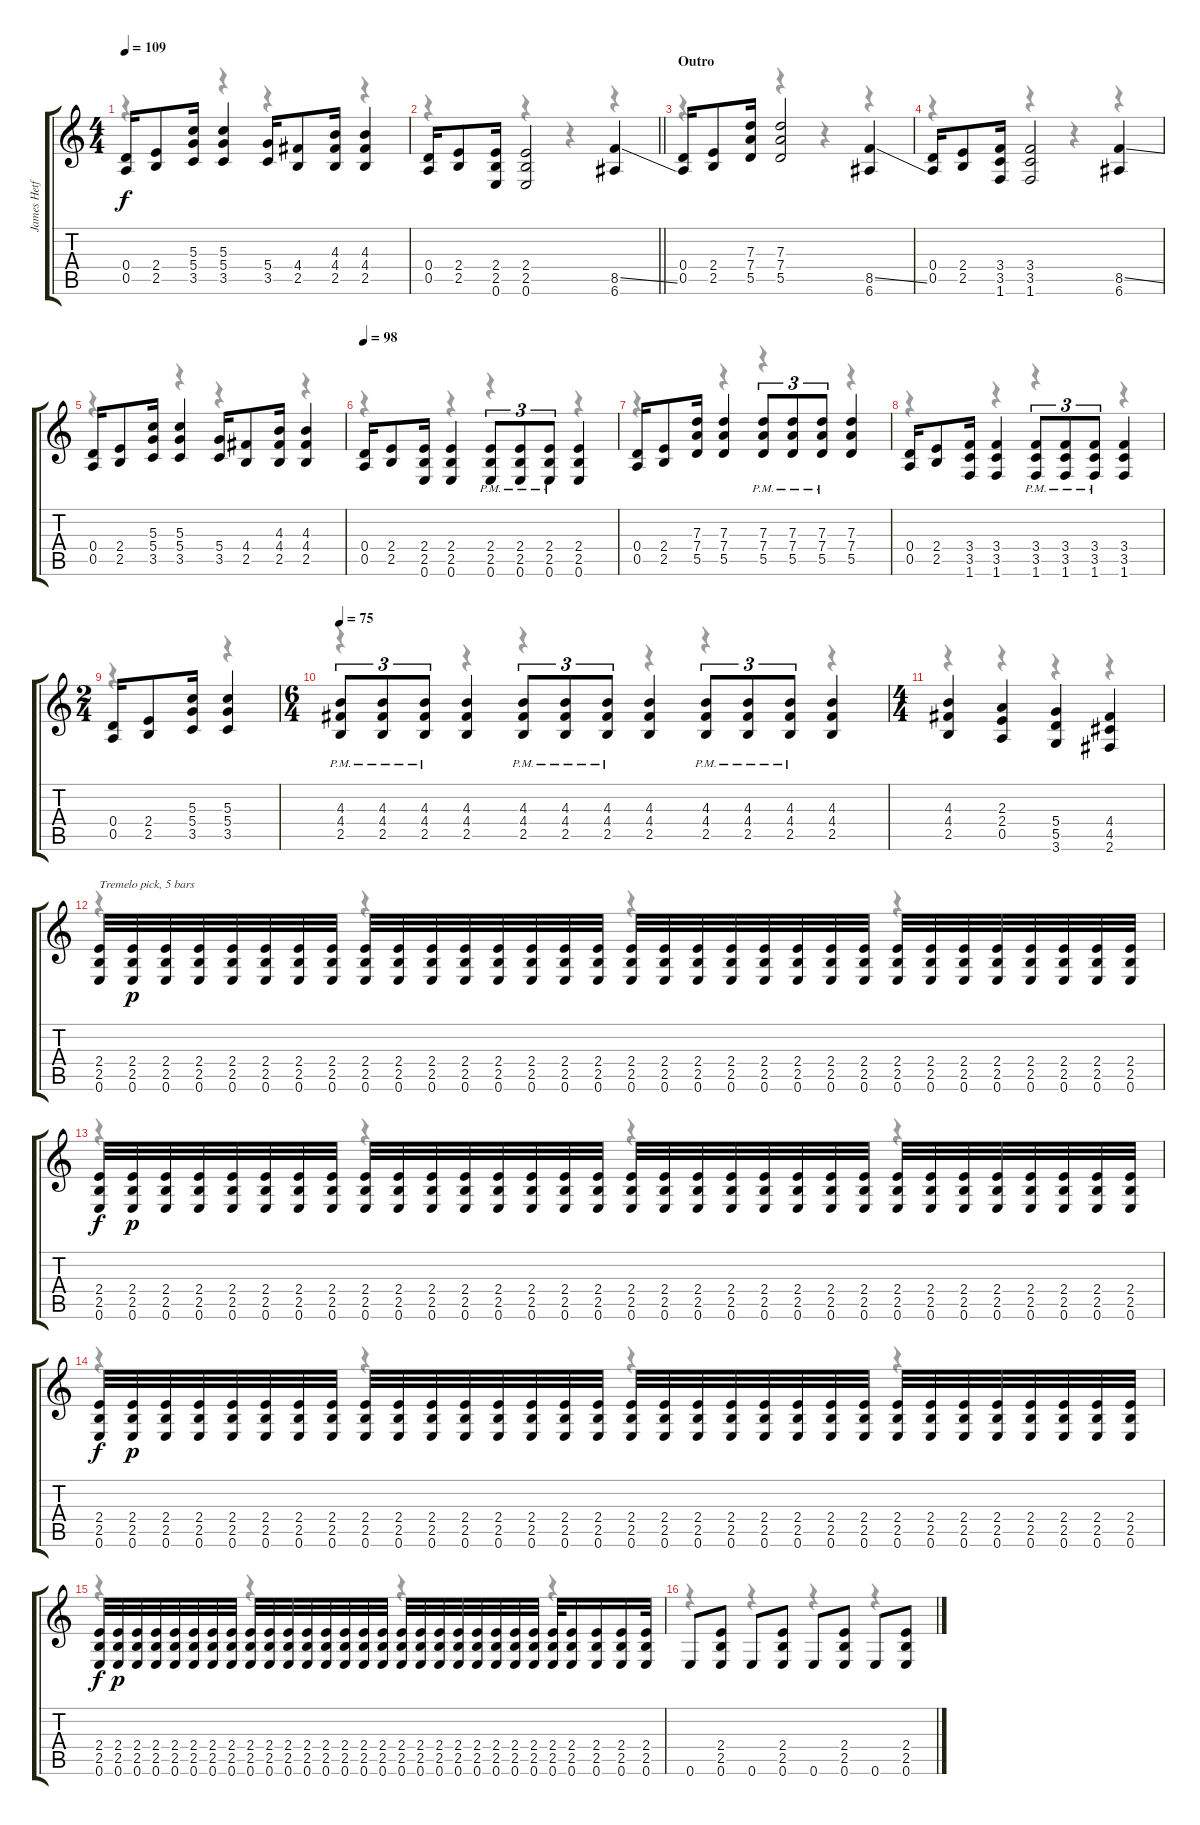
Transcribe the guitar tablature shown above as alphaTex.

\track ("James Hetfield" "James Hetf") {instrument distortionguitar}
\staff {score tabs}
\tuning (E4 B3 G3 D3 A2 E2) {hide}
\voice
\ts (4 4)
\tempo 109
\clef g2
\ks c
(0.4 0.5).16{dy f} (2.4 2.5).8 (5.3 5.4 3.5).16 (5.3 5.4 3.5).4 (5.4 3.5).16 (4.4 2.5).8 (4.3 4.4 2.5).16 (4.3 4.4 2.5).4 |
\barLineRight lightlight
(0.4 0.5).16 (2.4 2.5).8 (2.4 2.5 0.6).16 (2.4 2.5 0.6).2 (8.5{ss} 6.6).4 |
\section ("" "Outro")
(0.4 0.5).16 (2.4 2.5).8 (7.3 7.4 5.5).16 (7.3 7.4 5.5).2 (8.5{ss} 6.6).4 |
(0.4 0.5).16 (2.4 2.5).8 (3.4 3.5 1.6).16 (3.4 3.5 1.6).2 (8.5{ss} 6.6).4 |
(0.4 0.5).16 (2.4 2.5).8 (5.3 5.4 3.5).16 (5.3 5.4 3.5).4 (5.4 3.5).16 (4.4 2.5).8 (4.3 4.4 2.5).16 (4.3 4.4 2.5).4 |
\tempo 98
(0.4 0.5).16 (2.4 2.5).8 (2.4 2.5 0.6).16 (2.4 2.5 0.6).4 (2.4{pm} 2.5{pm} 0.6{pm}).8{tu (3 2)} (2.4{pm} 2.5{pm} 0.6{pm}).8{tu (3 2)} (2.4{pm} 2.5{pm} 0.6{pm}).8{tu (3 2)} (2.4 2.5 0.6).4 |
(0.4 0.5).16 (2.4 2.5).8 (7.3 7.4 5.5).16 (7.3 7.4 5.5).4 (7.3{pm} 7.4{pm} 5.5{pm}).8{tu (3 2)} (7.3{pm} 7.4{pm} 5.5{pm}).8{tu (3 2)} (7.3{pm} 7.4{pm} 5.5{pm}).8{tu (3 2)} (7.3 7.4 5.5).4 |
(0.4 0.5).16 (2.4 2.5).8 (3.4 3.5 1.6).16 (3.4 3.5 1.6).4 (3.4{pm} 3.5{pm} 1.6{pm}).8{tu (3 2)} (3.4{pm} 3.5{pm} 1.6{pm}).8{tu (3 2)} (3.4{pm} 3.5{pm} 1.6{pm}).8{tu (3 2)} (3.4 3.5 1.6).4 |
\ts (2 4)
(0.4 0.5).16 (2.4 2.5).8 (5.3 5.4 3.5).16 (5.3 5.4 3.5).4 |
\ts (6 4)
\tempo 75
(4.3{pm} 4.4{pm} 2.5{pm}).8{tu (3 2)} (4.3{pm} 4.4{pm} 2.5{pm}).8{tu (3 2)} (4.3{pm} 4.4{pm} 2.5{pm}).8{tu (3 2)} (4.3 4.4 2.5).4 (4.3{pm} 4.4{pm} 2.5{pm}).8{tu (3 2)} (4.3{pm} 4.4{pm} 2.5{pm}).8{tu (3 2)} (4.3{pm} 4.4{pm} 2.5{pm}).8{tu (3 2)} (4.3 4.4 2.5).4 (4.3{pm} 4.4{pm} 2.5{pm}).8{tu (3 2)} (4.3{pm} 4.4{pm} 2.5{pm}).8{tu (3 2)} (4.3{pm} 4.4{pm} 2.5{pm}).8{tu (3 2)} (4.3 4.4 2.5).4 |
\ts (4 4)
(4.3 4.4 2.5).4 (2.3 2.4 0.5).4 (5.4 5.5 3.6).4 (4.4 4.5 2.6).4 |
(2.4 2.5 0.6).32{txt "Tremelo pick, 5 bars"} (2.4 2.5 0.6).32{dy p} (2.4 2.5 0.6).32 (2.4 2.5 0.6).32 (2.4 2.5 0.6).32 (2.4 2.5 0.6).32 (2.4 2.5 0.6).32 (2.4 2.5 0.6).32 (2.4 2.5 0.6).32 (2.4 2.5 0.6).32 (2.4 2.5 0.6).32 (2.4 2.5 0.6).32 (2.4 2.5 0.6).32 (2.4 2.5 0.6).32 (2.4 2.5 0.6).32 (2.4 2.5 0.6).32 (2.4 2.5 0.6).32 (2.4 2.5 0.6).32 (2.4 2.5 0.6).32 (2.4 2.5 0.6).32 (2.4 2.5 0.6).32 (2.4 2.5 0.6).32 (2.4 2.5 0.6).32 (2.4 2.5 0.6).32 (2.4 2.5 0.6).32 (2.4 2.5 0.6).32 (2.4 2.5 0.6).32 (2.4 2.5 0.6).32 (2.4 2.5 0.6).32 (2.4 2.5 0.6).32 (2.4 2.5 0.6).32 (2.4 2.5 0.6).32 |
(2.4 2.5 0.6).32{dy f} (2.4 2.5 0.6).32{dy p} (2.4 2.5 0.6).32 (2.4 2.5 0.6).32 (2.4 2.5 0.6).32 (2.4 2.5 0.6).32 (2.4 2.5 0.6).32 (2.4 2.5 0.6).32 (2.4 2.5 0.6).32 (2.4 2.5 0.6).32 (2.4 2.5 0.6).32 (2.4 2.5 0.6).32 (2.4 2.5 0.6).32 (2.4 2.5 0.6).32 (2.4 2.5 0.6).32 (2.4 2.5 0.6).32 (2.4 2.5 0.6).32 (2.4 2.5 0.6).32 (2.4 2.5 0.6).32 (2.4 2.5 0.6).32 (2.4 2.5 0.6).32 (2.4 2.5 0.6).32 (2.4 2.5 0.6).32 (2.4 2.5 0.6).32 (2.4 2.5 0.6).32 (2.4 2.5 0.6).32 (2.4 2.5 0.6).32 (2.4 2.5 0.6).32 (2.4 2.5 0.6).32 (2.4 2.5 0.6).32 (2.4 2.5 0.6).32 (2.4 2.5 0.6).32 |
(2.4 2.5 0.6).32{dy f} (2.4 2.5 0.6).32{dy p} (2.4 2.5 0.6).32 (2.4 2.5 0.6).32 (2.4 2.5 0.6).32 (2.4 2.5 0.6).32 (2.4 2.5 0.6).32 (2.4 2.5 0.6).32 (2.4 2.5 0.6).32 (2.4 2.5 0.6).32 (2.4 2.5 0.6).32 (2.4 2.5 0.6).32 (2.4 2.5 0.6).32 (2.4 2.5 0.6).32 (2.4 2.5 0.6).32 (2.4 2.5 0.6).32 (2.4 2.5 0.6).32 (2.4 2.5 0.6).32 (2.4 2.5 0.6).32 (2.4 2.5 0.6).32 (2.4 2.5 0.6).32 (2.4 2.5 0.6).32 (2.4 2.5 0.6).32 (2.4 2.5 0.6).32 (2.4 2.5 0.6).32 (2.4 2.5 0.6).32 (2.4 2.5 0.6).32 (2.4 2.5 0.6).32 (2.4 2.5 0.6).32 (2.4 2.5 0.6).32 (2.4 2.5 0.6).32 (2.4 2.5 0.6).32 |
(2.4 2.5 0.6).32{dy f} (2.4 2.5 0.6).32{dy p} (2.4 2.5 0.6).32 (2.4 2.5 0.6).32 (2.4 2.5 0.6).32 (2.4 2.5 0.6).32 (2.4 2.5 0.6).32 (2.4 2.5 0.6).32 (2.4 2.5 0.6).32 (2.4 2.5 0.6).32 (2.4 2.5 0.6).32 (2.4 2.5 0.6).32 (2.4 2.5 0.6).32 (2.4 2.5 0.6).32 (2.4 2.5 0.6).32 (2.4 2.5 0.6).32 (2.4 2.5 0.6).32 (2.4 2.5 0.6).32 (2.4 2.5 0.6).32 (2.4 2.5 0.6).32 (2.4 2.5 0.6).32 (2.4 2.5 0.6).32 (2.4 2.5 0.6).32 (2.4 2.5 0.6).32 (2.4 2.5 0.6).32 (2.4 2.5 0.6).16 (2.4 2.5 0.6).16 (2.4 2.5 0.6).16 (2.4 2.5 0.6).32 |
0.6.8 (2.4 2.5 0.6).8 0.6.8 (2.4 2.5 0.6).8 0.6.8 (2.4 2.5 0.6).8 0.6.8 (2.4 2.5 0.6).8
\voice
\clef g2
\ottava regular
\simile none
\ks c
r.4{dy f} r.4 r.4 r.4 |
\barLineRight lightlight
r.4 r.4 r.4 r.4 |
r.4 r.4 r.4 r.4 |
r.4 r.4 r.4 r.4 |
r.4 r.4 r.4 r.4 |
r.4 r.4 r.4 r.4 |
r.4 r.4 r.4 r.4 |
r.4 r.4 r.4 r.4 |
r.4 r.4 |
r.4 r.4 r.4 r.4 r.4 r.4 |
r.4 r.4 r.4 r.4 |
r.4 r.4 r.4 r.4 |
r.4 r.4 r.4 r.4 |
r.4 r.4 r.4 r.4 |
r.4 r.4 r.4 r.4 |
r.4 r.4 r.4 r.4
